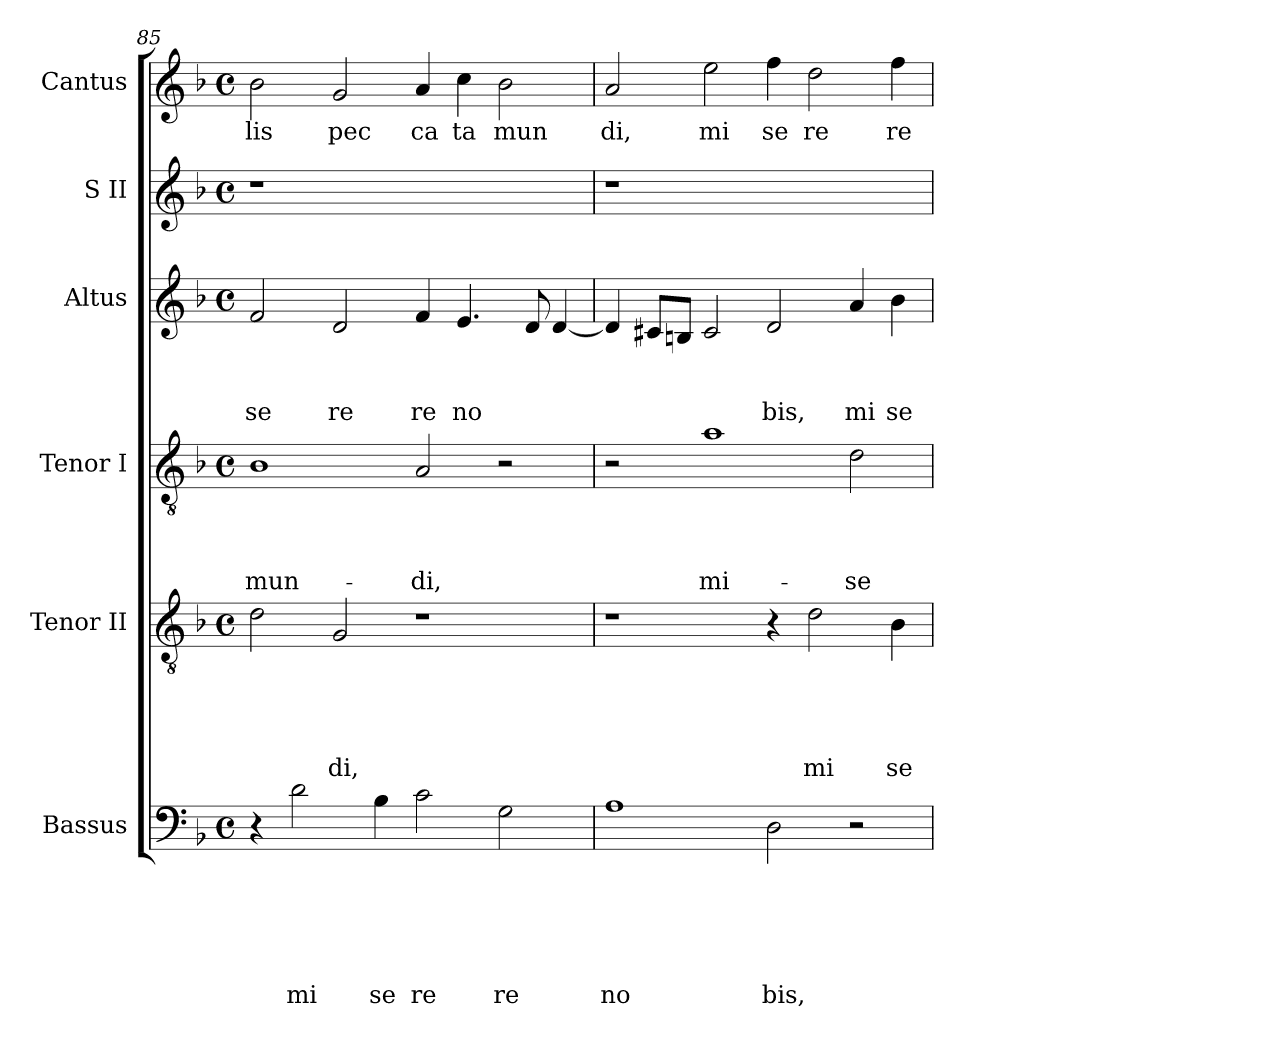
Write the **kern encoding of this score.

**kern	**text	**text	**text	**text	**text	**text	**kern	**text	**text	**text	**text	**text	**kern	**text	**text	**text	**text	**kern	**text	**text	**text	**kern	**kern	**text
*part6	*part6	*part6	*part6	*part6	*part6	*part6	*part5	*part5	*part5	*part5	*part5	*part5	*part4	*part4	*part4	*part4	*part4	*part3	*part3	*part3	*part3	*part2	*part1	*part1
*staff6	*staff6	*staff6	*staff6	*staff6	*staff6	*staff6	*staff5	*staff5	*staff5	*staff5	*staff5	*staff5	*staff4	*staff4	*staff4	*staff4	*staff4	*staff3	*staff3	*staff3	*staff3	*staff2	*staff1	*staff1
*I"Bassus	*	*	*	*	*	*	*I"Tenor II	*	*	*	*	*	*I"Tenor I	*	*	*	*	*I"Altus	*	*	*	*I"S II	*I"Cantus	*
*I'B	*	*	*	*	*	*	*I'T II	*	*	*	*	*	*I'T I	*	*	*	*	*I'A	*	*	*	*	*	*
!!LO:PB:g=z
*clefF4	*	*	*	*	*	*	*clefGv2	*	*	*	*	*	*clefGv2	*	*	*	*	*clefG2	*	*	*	*clefG2	*clefG2	*
*k[b-]	*	*	*	*	*	*	*k[b-]	*	*	*	*	*	*k[b-]	*	*	*	*	*k[b-]	*	*	*	*k[b-]	*k[b-]	*
*F:	*	*	*	*	*	*	*F:	*	*	*	*	*	*F:	*	*	*	*	*F:	*	*	*	*F:	*F:	*
*M4/4	*	*	*	*	*	*	*M4/4	*	*	*	*	*	*M4/4	*	*	*	*	*M4/4	*	*	*	*M4/4	*M4/4	*
*met(c)	*	*	*	*	*	*	*met(c)	*	*	*	*	*	*met(c)	*	*	*	*	*met(c)	*	*	*	*met(c)	*met(c)	*
=85	=85	=85	=85	=85	=85	=85	=85	=85	=85	=85	=85	=85	=85	=85	=85	=85	=85	=85	=85	=85	=85	=85	=85	=85
!	!	!	!	!	!	!	!	!	!	!	!	!	!	!	!	!	!LO:LY:b	!	!	!	!LO:LY:b	!	!	!LO:LY:b
4r	.	.	.	.	.	.	2d\	.	.	.	.	.	1B-	.	.	.	mun-	2f/	.	.	-se	1r	2b-\	-lis
!	!	!	!	!	!	!LO:LY:b	!	!	!	!	!	!	!	!	!	!	!	!	!	!	!	!	!	!
2d\	.	.	.	.	.	mi	.	.	.	.	.	.	.	.	.	.	.	.	.	.	.	.	.	.
!	!	!	!	!	!	!	!	!	!	!	!	!LO:LY:b	!	!	!	!	!	!	!	!	!LO:LY:b	!	!	!LO:LY:b
.	.	.	.	.	.	.	2G/	.	.	.	.	di,	.	.	.	.	.	2d/	.	.	re	.	2g/	pec
!	!	!	!	!	!	!LO:LY:b	!	!	!	!	!	!	!	!	!	!	!	!	!	!	!	!	!	!
4B-\	.	.	.	.	.	se	.	.	.	.	.	.	.	.	.	.	.	.	.	.	.	.	.	.
!	!	!	!	!	!	!LO:LY:b	!	!	!	!	!	!	!	!	!	!	!LO:LY:b	!	!	!	!LO:LY:b	!	!	!LO:LY:b
2c\	.	.	.	.	.	re	1r	.	.	.	.	.	2A/	.	.	.	-di,	4f/	.	.	re	1ryy	4a/	ca
!	!	!	!	!	!	!	!	!	!	!	!	!	!	!	!	!	!	!	!	!	!LO:LY:b	!	!	!LO:LY:b
.	.	.	.	.	.	.	.	.	.	.	.	.	.	.	.	.	.	4.e/	.	.	no	.	4cc\	ta
!	!	!	!	!	!	!LO:LY:b	!	!	!	!	!	!	!	!	!	!	!	!	!	!	!	!	!	!LO:LY:b
2G\	.	.	.	.	.	re	.	.	.	.	.	.	2r	.	.	.	.	.	.	.	.	.	2b-\	mun
.	.	.	.	.	.	.	.	.	.	.	.	.	.	.	.	.	.	8d/	.	.	.	.	.	.
.	.	.	.	.	.	.	.	.	.	.	.	.	.	.	.	.	.	[<4d/	.	.	.	.	.	.
=86	=86	=86	=86	=86	=86	=86	=86	=86	=86	=86	=86	=86	=86	=86	=86	=86	=86	=86	=86	=86	=86	=86	=86	=86
!	!	!	!	!	!	!LO:LY:b	!	!	!	!	!	!	!	!	!	!	!	!	!	!	!	!	!	!LO:LY:b
1A	.	.	.	.	.	no	1r	.	.	.	.	.	2r	.	.	.	.	4d/]	.	.	.	1r	2a/	di,
.	.	.	.	.	.	.	.	.	.	.	.	.	.	.	.	.	.	8c#X/L	.	.	.	.	.	.
.	.	.	.	.	.	.	.	.	.	.	.	.	.	.	.	.	.	8B/J	.	.	.	.	.	.
!	!	!	!	!	!	!	!	!	!	!	!	!	!	!	!	!	!LO:LY:b	!	!	!	!	!	!	!LO:LY:b
.	.	.	.	.	.	.	.	.	.	.	.	.	1a	.	.	.	mi-	2c#/	.	.	.	.	2ee\	mi
!	!	!	!	!	!	!LO:LY:b	!	!	!	!	!	!	!	!	!	!	!	!	!	!	!LO:LY:b	!	!	!LO:LY:b
2D\	.	.	.	.	.	bis,	4r	.	.	.	.	.	.	.	.	.	.	2d/	.	.	bis,	1ryy	4ff\	se
!	!	!	!	!	!	!	!	!	!	!	!	!LO:LY:b	!	!	!	!	!	!	!	!	!	!	!	!LO:LY:b
.	.	.	.	.	.	.	2d\	.	.	.	.	mi	.	.	.	.	.	.	.	.	.	.	2dd\	re
!	!	!	!	!	!	!	!	!	!	!	!	!	!	!	!	!	!LO:LY:b	!	!	!	!LO:LY:b	!	!	!
2r	.	.	.	.	.	.	.	.	.	.	.	.	2d\	.	.	.	-se-	4a/	.	.	mi	.	.	.
!	!	!	!	!	!	!	!	!	!	!	!	!LO:LY:b	!	!	!	!	!	!	!	!	!LO:LY:b	!	!	!LO:LY:b
.	.	.	.	.	.	.	4B-\	.	.	.	.	se	.	.	.	.	.	4b-\	.	.	se	.	4ff\	re
=	=	=	=	=	=	=	=	=	=	=	=	=	=	=	=	=	=	=	=	=	=	=	=	=
*-	*-	*-	*-	*-	*-	*-	*-	*-	*-	*-	*-	*-	*-	*-	*-	*-	*-	*-	*-	*-	*-	*-	*-	*-
